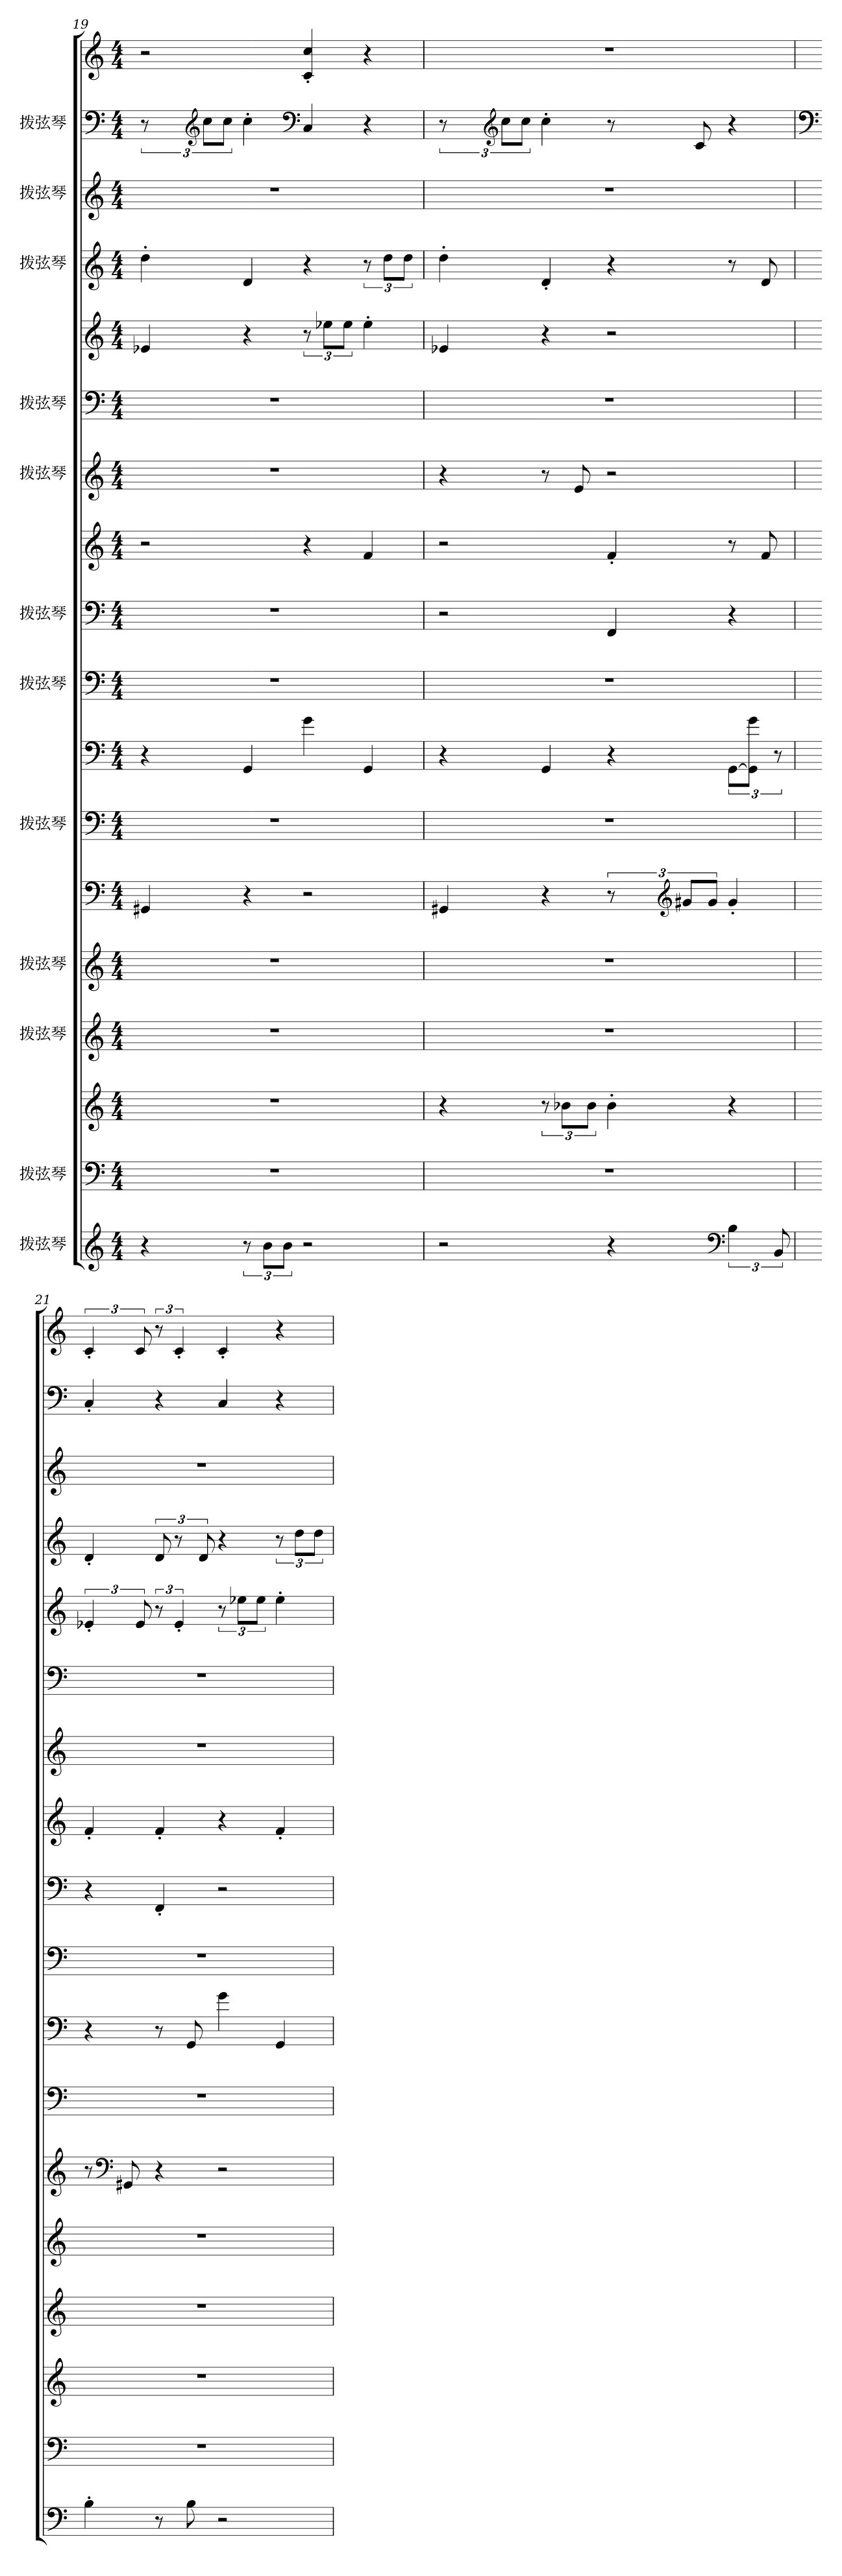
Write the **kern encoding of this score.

**kern	**kern	**kern	**kern	**kern	**kern	**kern	**kern	**kern	**kern	**kern	**kern	**kern	**kern	**kern	**kern	**kern	**kern
*part12	*part11	*part11	*part10	*part9	*part9	*part8	*part8	*part7	*part6	*part6	*part5	*part4	*part4	*part3	*part2	*part1	*part1
*staff18	*staff17	*staff16	*staff15	*staff14	*staff13	*staff12	*staff11	*staff10	*staff9	*staff8	*staff7	*staff6	*staff5	*staff4	*staff3	*staff2	*staff1
*I"拨弦琴	*I"拨弦琴	*	*I"拨弦琴	*I"拨弦琴	*	*I"拨弦琴	*	*I"拨弦琴	*I"拨弦琴	*	*I"拨弦琴	*I"拨弦琴	*	*I"拨弦琴	*I"拨弦琴	*I"拨弦琴	*
!!LO:PB:g=z
*clefG2	*clefF4	*clefG2	*clefG2	*clefG2	*clefF4	*clefF4	*clefF4	*clefF4	*clefF4	*clefG2	*clefG2	*clefF4	*clefG2	*clefG2	*clefG2	*clefF4	*clefG2
*k[]	*k[]	*k[]	*k[]	*k[]	*k[]	*k[]	*k[]	*k[]	*k[]	*k[]	*k[]	*k[]	*k[]	*k[]	*k[]	*k[]	*k[]
*M4/4	*M4/4	*M4/4	*M4/4	*M4/4	*M4/4	*M4/4	*M4/4	*M4/4	*M4/4	*M4/4	*M4/4	*M4/4	*M4/4	*M4/4	*M4/4	*M4/4	*M4/4
=19	=19	=19	=19	=19	=19	=19	=19	=19	=19	=19	=19	=19	=19	=19	=19	=19	=19
4r	1r	1r	1r	1r	4GG#X/	1r	4r	1r	1r	2r	1r	1r	4e-X/	4dd'\	1r	12r	2r
*	*	*	*	*	*	*	*	*	*	*	*	*	*	*	*	*clefG2	*
.	.	.	.	.	.	.	.	.	.	.	.	.	.	.	.	12cc\L	.
.	.	.	.	.	.	.	.	.	.	.	.	.	.	.	.	12cc\J	.
12r	.	.	.	.	4r	.	4GG/	.	.	.	.	.	4r	4d/	.	4cc'\	.
12b\L	.	.	.	.	.	.	.	.	.	.	.	.	.	.	.	.	.
12b\J	.	.	.	.	.	.	.	.	.	.	.	.	.	.	.	.	.
*	*	*	*	*	*	*	*	*	*	*	*	*	*	*	*	*clefF4	*
2r	.	.	.	.	2r	.	4g\	.	.	4r	.	.	12r	4r	.	4C/	4c/' 4cc/'
.	.	.	.	.	.	.	.	.	.	.	.	.	12ee-X\L	.	.	.	.
.	.	.	.	.	.	.	.	.	.	.	.	.	12ee-\J	.	.	.	.
.	.	.	.	.	.	.	4GG/	.	.	4f/	.	.	4ee-'\	12r	.	4r	4r
.	.	.	.	.	.	.	.	.	.	.	.	.	.	12dd\L	.	.	.
.	.	.	.	.	.	.	.	.	.	.	.	.	.	12dd\J	.	.	.
=20	=20	=20	=20	=20	=20	=20	=20	=20	=20	=20	=20	=20	=20	=20	=20	=20	=20
2r	1r	4r	1r	1r	4GG#X/	1r	4r	1r	2r	2r	4r	1r	4e-X/	4dd'\	1r	12r	1r
*	*	*	*	*	*	*	*	*	*	*	*	*	*	*	*	*clefG2	*
.	.	.	.	.	.	.	.	.	.	.	.	.	.	.	.	12cc\L	.
.	.	.	.	.	.	.	.	.	.	.	.	.	.	.	.	12cc\J	.
.	.	12r	.	.	4r	.	4GG/	.	.	.	8r	.	4r	4d'/	.	4cc'\	.
.	.	12b-X\L	.	.	.	.	.	.	.	.	.	.	.	.	.	.	.
.	.	.	.	.	.	.	.	.	.	.	8e/	.	.	.	.	.	.
.	.	12b-\J	.	.	.	.	.	.	.	.	.	.	.	.	.	.	.
4r	.	4b-'\	.	.	12r	.	4r	.	4FF/	4f'/	2r	.	2r	4r	.	8r	.
*	*	*	*	*	*clefG2	*	*	*	*	*	*	*	*	*	*	*	*
.	.	.	.	.	12g#X/L	.	.	.	.	.	.	.	.	.	.	.	.
.	.	.	.	.	.	.	.	.	.	.	.	.	.	.	.	8c/	.
.	.	.	.	.	12g#/J	.	.	.	.	.	.	.	.	.	.	.	.
*clefF4	*	*	*	*	*	*	*	*	*	*	*	*	*	*	*	*	*
6B\	.	4r	.	.	4g#'/	.	[12GG\L	.	4r	8r	.	.	.	8r	.	4r	.
.	.	.	.	.	.	.	12GG\] 12g\J	.	.	.	.	.	.	.	.	.	.
.	.	.	.	.	.	.	.	.	.	8f/	.	.	.	8d/	.	.	.
12BB/	.	.	.	.	.	.	12r	.	.	.	.	.	.	.	.	.	.
!!LO:PB:g=z
=21	=21	=21	=21	=21	=21	=21	=21	=21	=21	=21	=21	=21	=21	=21	=21	=21	=21
*	*	*	*	*	*	*	*	*	*	*	*	*	*	*	*	*clefF4	*
4B'\	1r	1r	1r	1r	8r	1r	4r	1r	4r	4f'/	1r	1r	6e-X'/	4d'/	1r	4C'/	6c'/
*	*	*	*	*	*clefF4	*	*	*	*	*	*	*	*	*	*	*	*
.	.	.	.	.	8GG#X/	.	.	.	.	.	.	.	.	.	.	.	.
.	.	.	.	.	.	.	.	.	.	.	.	.	12e-/	.	.	.	12c/
8r	.	.	.	.	4r	.	8r	.	4FF'/	4f'/	.	.	12r	12d/	.	4r	12r
.	.	.	.	.	.	.	.	.	.	.	.	.	6e-'/	12r	.	.	6c'/
8B\	.	.	.	.	.	.	8GG/	.	.	.	.	.	.	.	.	.	.
.	.	.	.	.	.	.	.	.	.	.	.	.	.	12d/	.	.	.
2r	.	.	.	.	2r	.	4g\	.	2r	4r	.	.	12r	4r	.	4C/	4c'/
.	.	.	.	.	.	.	.	.	.	.	.	.	12ee-X\L	.	.	.	.
.	.	.	.	.	.	.	.	.	.	.	.	.	12ee-\J	.	.	.	.
.	.	.	.	.	.	.	4GG/	.	.	4f'/	.	.	4ee-'\	12r	.	4r	4r
.	.	.	.	.	.	.	.	.	.	.	.	.	.	12dd\L	.	.	.
.	.	.	.	.	.	.	.	.	.	.	.	.	.	12dd\J	.	.	.
=	=	=	=	=	=	=	=	=	=	=	=	=	=	=	=	=	=
*-	*-	*-	*-	*-	*-	*-	*-	*-	*-	*-	*-	*-	*-	*-	*-	*-	*-
